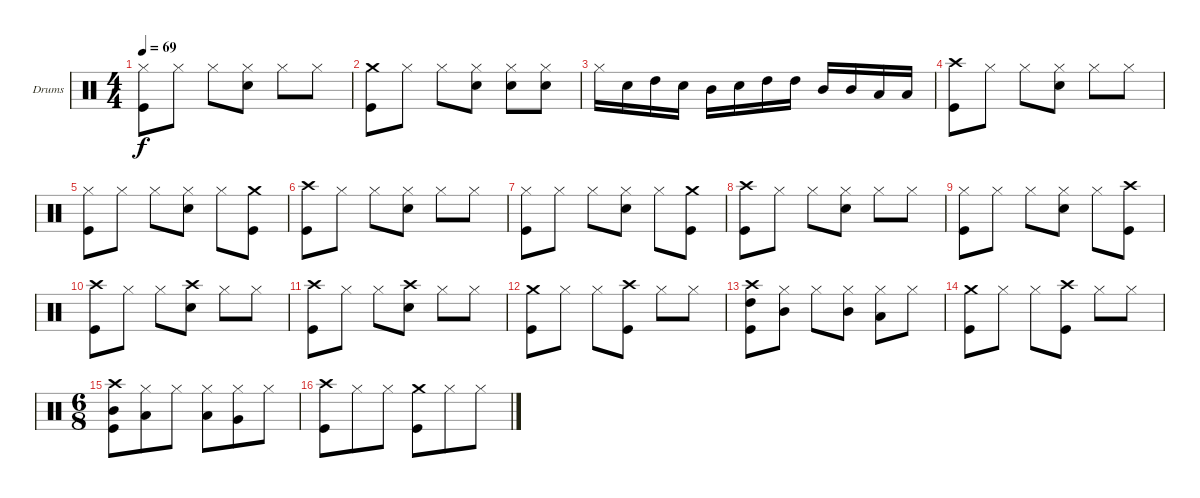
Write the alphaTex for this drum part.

\bracketExtendMode groupsimilarinstruments
\firstSystemTrackNameOrientation horizontal
\otherSystemsTrackNameOrientation horizontal
\track ("Drumkit" "Drums") {instrument percussion}
\staff {score}
\articulation defaults
\ts (4 4)
\tempo 69
\clef neutral
\ks c
("Hi-Hat (closed)" "Kick (hit)").8{dy f} "Hi-Hat (closed)".8 "Hi-Hat (closed)".8 ("Hi-Hat (closed)" "Snare (hit) 2").8 "Hi-Hat (closed)".8 "Hi-Hat (closed)".8 |
("Crash medium (hit)" "Kick (hit)").8 "Hi-Hat (closed)".8 "Hi-Hat (closed)".8 ("Hi-Hat (closed)" "Snare (hit) 2").8 ("Hi-Hat (closed)" "Snare (hit) 2").8 ("Hi-Hat (closed)" "Snare (hit) 2").8 |
"Hi-Hat (closed)".16 "Snare (hit) 2".16 "High Tom (hit)".16 "Snare (hit) 2".16 "Mid Tom (hit)".16 "Snare (hit) 2".16 "High Tom (hit)".16 "High Tom (hit)".16 "Mid Tom (hit)".16 "Mid Tom (hit)".16 "Low Tom (hit)".16 "Low Tom (hit)".16 |
("Crash high (hit)" "Kick (hit)").8 "Hi-Hat (closed)".8 "Hi-Hat (closed)".8 ("Hi-Hat (closed)" "Snare (hit) 2").8 "Hi-Hat (closed)".8 "Hi-Hat (closed)".8 |
("Hi-Hat (closed)" "Kick (hit)").8 "Hi-Hat (closed)".8 "Hi-Hat (closed)".8 ("Hi-Hat (closed)" "Snare (hit) 2").8 "Hi-Hat (closed)".8 ("Crash medium (hit)" "Kick (hit)").8 |
("Crash high (hit)" "Kick (hit)").8 "Hi-Hat (closed)".8 "Hi-Hat (closed)".8 ("Hi-Hat (closed)" "Snare (hit) 2").8 "Hi-Hat (closed)".8 "Hi-Hat (closed)".8 |
("Hi-Hat (closed)" "Kick (hit)").8 "Hi-Hat (closed)".8 "Hi-Hat (closed)".8 ("Hi-Hat (closed)" "Snare (hit) 2").8 "Hi-Hat (closed)".8 ("Crash medium (hit)" "Kick (hit)").8 |
("Crash high (hit)" "Kick (hit)").8 "Hi-Hat (closed)".8 "Hi-Hat (closed)".8 ("Hi-Hat (closed)" "Snare (hit) 2").8 "Hi-Hat (closed)".8 "Hi-Hat (closed)".8 |
("Hi-Hat (closed)" "Kick (hit)").8 "Hi-Hat (closed)".8 "Hi-Hat (closed)".8 ("Hi-Hat (closed)" "Snare (hit) 2").8 "Hi-Hat (closed)".8 ("Crash high (hit)" "Kick (hit)").8 |
("Crash high (hit)" "Kick (hit)").8 "Hi-Hat (closed)".8 "Hi-Hat (closed)".8 ("Crash high (hit)" "Snare (hit) 2").8 "Hi-Hat (closed)".8 "Hi-Hat (closed)".8 |
("Crash high (hit)" "Kick (hit)").8 "Hi-Hat (closed)".8 "Hi-Hat (closed)".8 ("Crash high (hit)" "Snare (hit) 2").8 "Hi-Hat (closed)".8 "Hi-Hat (closed)".8 |
("Crash medium (hit)" "Kick (hit)").8 "Hi-Hat (closed)".8 "Hi-Hat (closed)".8 ("Crash high (hit)" "Kick (hit)").8 "Hi-Hat (closed)".8 "Hi-Hat (closed)".8 |
("Crash high (hit)" "Kick (hit)" "High Tom (hit)").8 ("Hi-Hat (closed)" "Mid Tom (hit)").8 "Hi-Hat (closed)".8 ("Hi-Hat (closed)" "Mid Tom (hit)").8 ("Hi-Hat (closed)" "Low Tom (hit)").8 "Hi-Hat (closed)".8 |
("Crash medium (hit)" "Kick (hit)").8 "Hi-Hat (closed)".8 "Hi-Hat (closed)".8 ("Crash high (hit)" "Kick (hit)").8 "Hi-Hat (closed)".8 "Hi-Hat (closed)".8 |
\ts (6 8)
("Crash high (hit)" "Kick (hit)" "Mid Tom (hit)").8 ("Hi-Hat (closed)" "Low Tom (hit)").8 "Hi-Hat (closed)".8 ("Hi-Hat (closed)" "Low Tom (hit)").8 ("Hi-Hat (closed)" "Very Low Tom (hit)").8 "Hi-Hat (closed)".8 |
("Crash high (hit)" "Kick (hit)").8 "Hi-Hat (closed)".8 "Hi-Hat (closed)".8 ("Crash medium (hit)" "Kick (hit)").8 "Hi-Hat (closed)".8 "Hi-Hat (closed)".8
